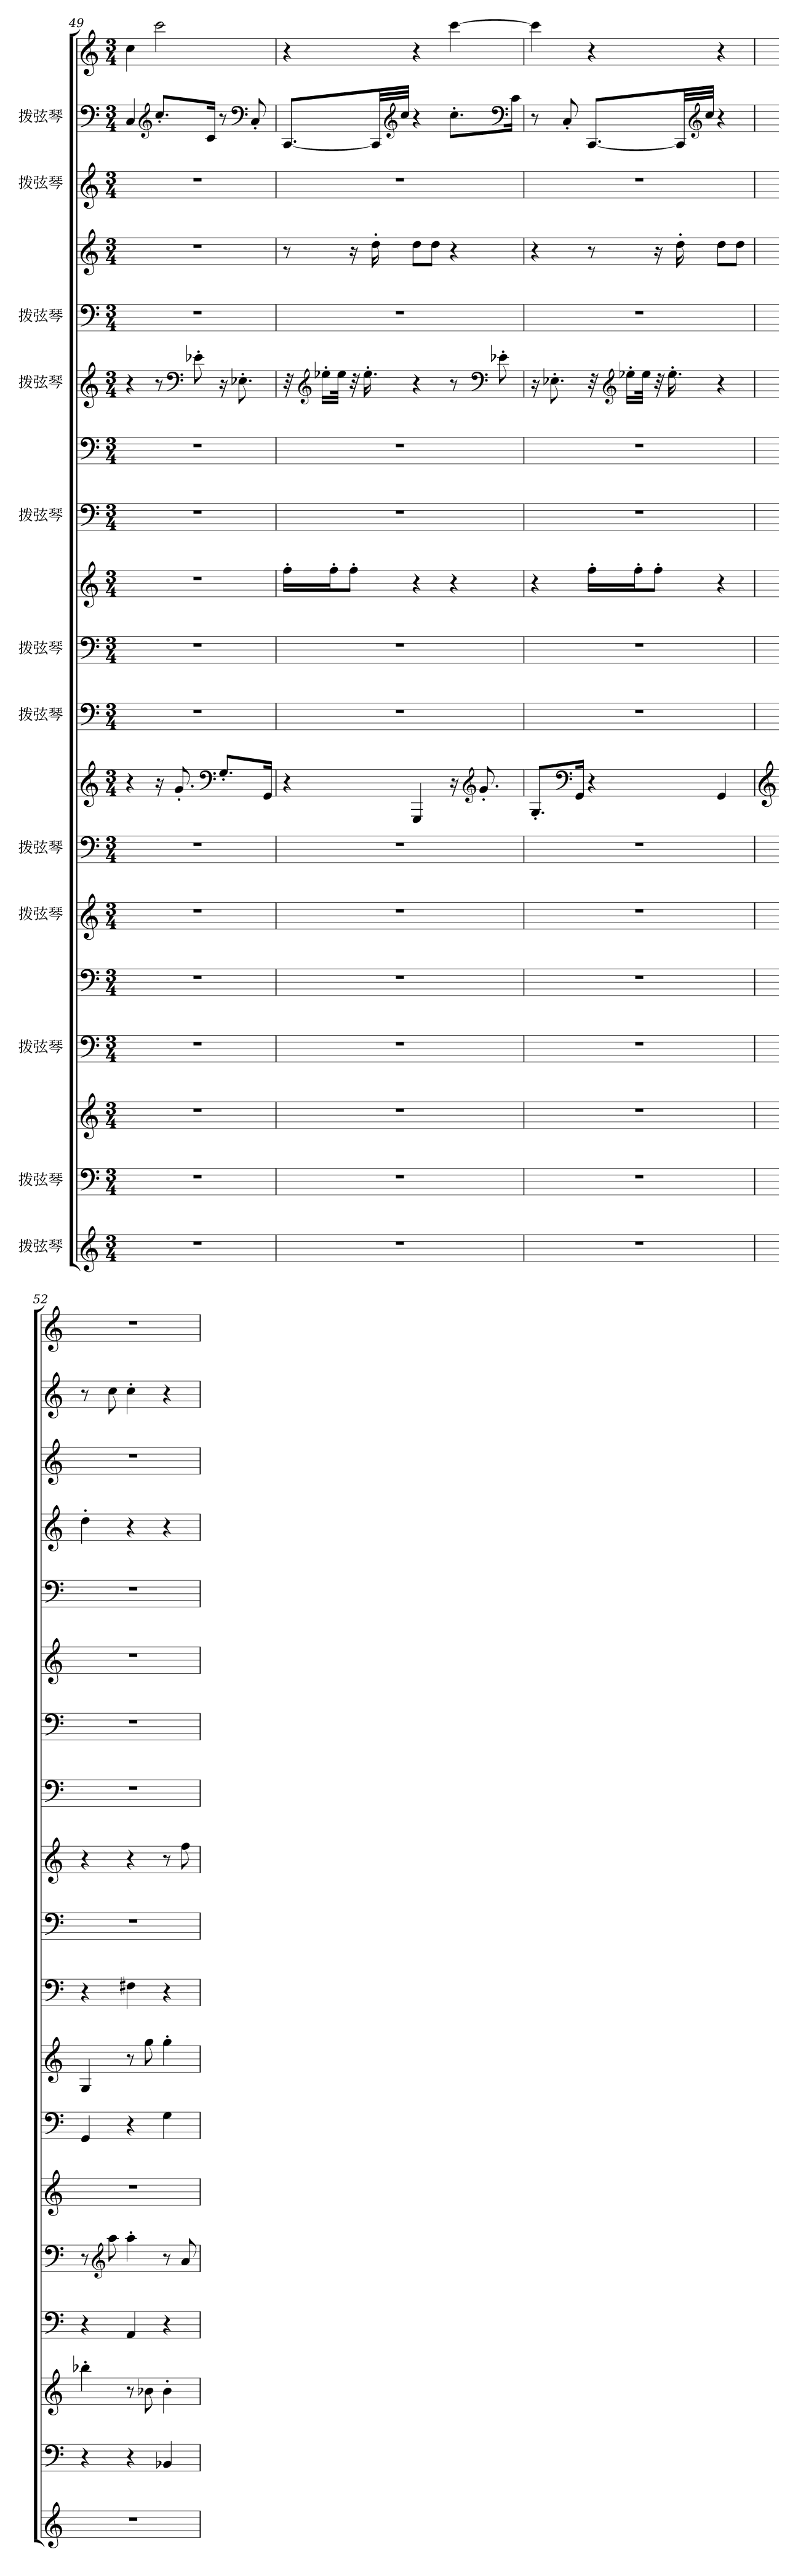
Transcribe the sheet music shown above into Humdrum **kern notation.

**kern	**kern	**kern	**kern	**kern	**kern	**kern	**kern	**kern	**kern	**kern	**kern	**kern	**kern	**kern	**kern	**kern	**kern	**kern
*part12	*part11	*part11	*part10	*part10	*part9	*part8	*part8	*part7	*part6	*part6	*part5	*part5	*part4	*part3	*part3	*part2	*part1	*part1
*staff19	*staff18	*staff17	*staff16	*staff15	*staff14	*staff13	*staff12	*staff11	*staff10	*staff9	*staff8	*staff7	*staff6	*staff5	*staff4	*staff3	*staff2	*staff1
*I"拨弦琴	*I"拨弦琴	*	*I"拨弦琴	*	*I"拨弦琴	*I"拨弦琴	*	*I"拨弦琴	*I"拨弦琴	*	*I"拨弦琴	*	*I"拨弦琴	*I"拨弦琴	*	*I"拨弦琴	*I"拨弦琴	*
*clefG2	*clefF4	*clefG2	*clefF4	*clefF4	*clefG2	*clefF4	*clefG2	*clefF4	*clefF4	*clefG2	*clefF4	*clefF4	*clefG2	*clefF4	*clefG2	*clefG2	*clefF4	*clefG2
*k[]	*k[]	*k[]	*k[]	*k[]	*k[]	*k[]	*k[]	*k[]	*k[]	*k[]	*k[]	*k[]	*k[]	*k[]	*k[]	*k[]	*k[]	*k[]
*M3/4	*M3/4	*M3/4	*M3/4	*M3/4	*M3/4	*M3/4	*M3/4	*M3/4	*M3/4	*M3/4	*M3/4	*M3/4	*M3/4	*M3/4	*M3/4	*M3/4	*M3/4	*M3/4
=49	=49	=49	=49	=49	=49	=49	=49	=49	=49	=49	=49	=49	=49	=49	=49	=49	=49	=49
2.r	2.r	2.r	2.r	2.r	2.r	2.r	4r	2.r	2.r	2.r	2.r	2.r	4r	2.r	2.r	2.r	4C/	4cc\
*	*	*	*	*	*	*	*	*	*	*	*	*	*	*	*	*	*clefG2	*
.	.	.	.	.	.	.	16r	.	.	.	.	.	8r	.	.	.	8.cc'/L	2ccc\
.	.	.	.	.	.	.	8.g'/	.	.	.	.	.	.	.	.	.	.	.
*	*	*	*	*	*	*	*	*	*	*	*	*	*clefF4	*	*	*	*	*
.	.	.	.	.	.	.	.	.	.	.	.	.	8e-X'\	.	.	.	.	.
.	.	.	.	.	.	.	.	.	.	.	.	.	.	.	.	.	16c/Jk	.
*	*	*	*	*	*	*	*clefF4	*	*	*	*	*	*	*	*	*	*	*
.	.	.	.	.	.	.	8.G'/L	.	.	.	.	.	16r	.	.	.	8r	.
.	.	.	.	.	.	.	.	.	.	.	.	.	8.E-X'\	.	.	.	.	.
*	*	*	*	*	*	*	*	*	*	*	*	*	*	*	*	*	*clefF4	*
.	.	.	.	.	.	.	.	.	.	.	.	.	.	.	.	.	8C'/	.
.	.	.	.	.	.	.	16GG/Jk	.	.	.	.	.	.	.	.	.	.	.
!!LO:PB:g=z
=50	=50	=50	=50	=50	=50	=50	=50	=50	=50	=50	=50	=50	=50	=50	=50	=50	=50	=50
2.r	2.r	2.r	2.r	2.r	2.r	2.r	4r	2.r	2.r	16ff'\LL	2.r	2.r	32r	2.r	8r	2.r	[8.CC/L	4r
*	*	*	*	*	*	*	*	*	*	*	*	*	*clefG2	*	*	*	*	*
.	.	.	.	.	.	.	.	.	.	.	.	.	16ee-X'\LL	.	.	.	.	.
.	.	.	.	.	.	.	.	.	.	16ff'\J	.	.	.	.	.	.	.	.
.	.	.	.	.	.	.	.	.	.	.	.	.	32ee-\JJk	.	.	.	.	.
.	.	.	.	.	.	.	.	.	.	8ff'\J	.	.	32r	.	16r	.	.	.
.	.	.	.	.	.	.	.	.	.	.	.	.	16.ee-'\	.	.	.	.	.
.	.	.	.	.	.	.	.	.	.	.	.	.	.	.	16dd'\	.	32CC/LL]	.
*	*	*	*	*	*	*	*	*	*	*	*	*	*	*	*	*	*clefG2	*
.	.	.	.	.	.	.	.	.	.	.	.	.	.	.	.	.	32cc/JJJ	.
.	.	.	.	.	.	.	4GGG/	.	.	4r	.	.	4r	.	8dd\L	.	4r	4r
.	.	.	.	.	.	.	.	.	.	.	.	.	.	.	8dd\J	.	.	.
.	.	.	.	.	.	.	16r	.	.	4r	.	.	8r	.	4r	.	8.cc'\L	[4ccc\
*	*	*	*	*	*	*	*clefG2	*	*	*	*	*	*	*	*	*	*	*
.	.	.	.	.	.	.	8.g'/	.	.	.	.	.	.	.	.	.	.	.
*	*	*	*	*	*	*	*	*	*	*	*	*	*clefF4	*	*	*	*	*
.	.	.	.	.	.	.	.	.	.	.	.	.	8e-X'\	.	.	.	.	.
*	*	*	*	*	*	*	*	*	*	*	*	*	*	*	*	*	*clefF4	*
.	.	.	.	.	.	.	.	.	.	.	.	.	.	.	.	.	16c\Jk	.
=51	=51	=51	=51	=51	=51	=51	=51	=51	=51	=51	=51	=51	=51	=51	=51	=51	=51	=51
2.r	2.r	2.r	2.r	2.r	2.r	2.r	8.G'/L	2.r	2.r	4r	2.r	2.r	16r	2.r	4r	2.r	8r	4ccc\]
.	.	.	.	.	.	.	.	.	.	.	.	.	8.E-X'\	.	.	.	.	.
.	.	.	.	.	.	.	.	.	.	.	.	.	.	.	.	.	8C'/	.
*	*	*	*	*	*	*	*clefF4	*	*	*	*	*	*	*	*	*	*	*
.	.	.	.	.	.	.	16GG/Jk	.	.	.	.	.	.	.	.	.	.	.
.	.	.	.	.	.	.	4r	.	.	16ff'\LL	.	.	32r	.	8r	.	[8.CC/L	4r
*	*	*	*	*	*	*	*	*	*	*	*	*	*clefG2	*	*	*	*	*
.	.	.	.	.	.	.	.	.	.	.	.	.	16ee-X'\LL	.	.	.	.	.
.	.	.	.	.	.	.	.	.	.	16ff'\J	.	.	.	.	.	.	.	.
.	.	.	.	.	.	.	.	.	.	.	.	.	32ee-\JJk	.	.	.	.	.
.	.	.	.	.	.	.	.	.	.	8ff'\J	.	.	32r	.	16r	.	.	.
.	.	.	.	.	.	.	.	.	.	.	.	.	16.ee-'\	.	.	.	.	.
.	.	.	.	.	.	.	.	.	.	.	.	.	.	.	16dd'\	.	32CC/LL]	.
*	*	*	*	*	*	*	*	*	*	*	*	*	*	*	*	*	*clefG2	*
.	.	.	.	.	.	.	.	.	.	.	.	.	.	.	.	.	32cc/JJJ	.
.	.	.	.	.	.	.	4GG/	.	.	4r	.	.	4r	.	8dd\L	.	4r	4r
.	.	.	.	.	.	.	.	.	.	.	.	.	.	.	8dd\J	.	.	.
!!LO:PB:g=z
=52	=52	=52	=52	=52	=52	=52	=52	=52	=52	=52	=52	=52	=52	=52	=52	=52	=52	=52
*	*	*	*	*	*	*	*clefG2	*	*	*	*	*	*	*	*	*	*	*
2.r	4r	4bb-X'\	4r	8r	2.r	4GG/	4G/	4r	2.r	4r	2.r	2.r	2.r	2.r	4dd'\	2.r	8r	2.r
*	*	*	*	*clefG2	*	*	*	*	*	*	*	*	*	*	*	*	*	*
.	.	.	.	8aa\	.	.	.	.	.	.	.	.	.	.	.	.	8cc\	.
.	4r	8r	4AA/	4aa'\	.	4r	8r	4F#X\	.	4r	.	.	.	.	4r	.	4cc'\	.
.	.	8b-X\	.	.	.	.	8gg\	.	.	.	.	.	.	.	.	.	.	.
.	4BB-X/	4b-'\	4r	8r	.	4G\	4gg'\	4r	.	8r	.	.	.	.	4r	.	4r	.
.	.	.	.	8a/	.	.	.	.	.	8ff\	.	.	.	.	.	.	.	.
=	=	=	=	=	=	=	=	=	=	=	=	=	=	=	=	=	=	=
*-	*-	*-	*-	*-	*-	*-	*-	*-	*-	*-	*-	*-	*-	*-	*-	*-	*-	*-
